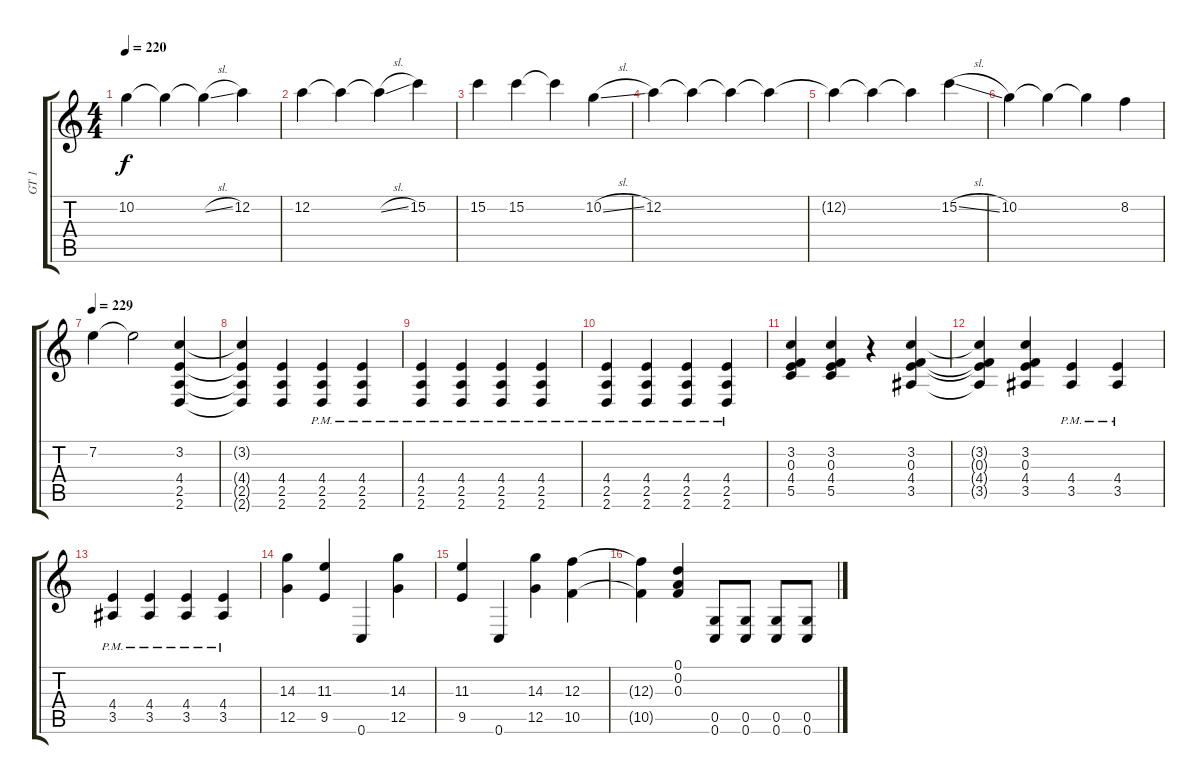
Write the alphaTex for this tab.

\track ("GT 1" "GT 1") {solo instrument distortionguitar}
\staff {score tabs}
\tuning (D4 A3 F3 C3 G2 C2) {hide}
\ts (4 4)
\tempo 220
\clef g2
\ks c
10.2.4{dy f} 10.2{t}.4 10.2{sl t}.4 12.2.4 |
12.2.4 12.2{t}.4 12.2{sl t}.4 15.2.4 |
15.2.4 15.2.4 15.2{t}.4 10.2{sl}.4 |
12.2.4 12.2{t}.4 12.2{t}.4 12.2{t}.4 |
12.2{t}.4 12.2{t}.4 12.2{t}.4 15.2{sl}.4 |
10.2.4 10.2{t}.4 10.2{t}.4 8.2.4 |
\tempo 229
7.2.4 7.2{t}.2 (3.2 4.4 2.5 2.6).4 |
(3.2{t} 4.4{t} 2.5{t} 2.6{t}).4 (4.4 2.5 2.6).4 (4.4 2.5 2.6{pm}).4 (4.4 2.5 2.6{pm}).4 |
(4.4 2.5 2.6{pm}).4 (4.4 2.5 2.6{pm}).4 (4.4 2.5 2.6{pm}).4 (4.4 2.5 2.6{pm}).4 |
(4.4 2.5 2.6{pm}).4 (4.4 2.5 2.6{pm}).4 (4.4 2.5 2.6{pm}).4 (4.4 2.5 2.6{pm}).4 |
(3.2 0.3 4.4 5.5).4 (3.2 0.3 4.4 5.5).4 r.4 (3.2 0.3 4.4 3.5).4 |
(3.2{t} 0.3{t} 4.4{t} 3.5{t}).4 (3.2 0.3 4.4 3.5).4 (4.4 3.5{pm}).4 (4.4 3.5{pm}).4 |
(4.4 3.5{pm}).4 (4.4 3.5{pm}).4 (4.4 3.5{pm}).4 (4.4 3.5{pm}).4 |
(14.3 12.5).4 (11.3 9.5).4 0.6.4 (14.3 12.5).4 |
(11.3 9.5).4 0.6.4 (14.3 12.5).4 (12.3 10.5).4 |
(12.3{t} 10.5{t}).4 (0.1 0.2 0.3).4 (0.5 0.6).8 (0.5 0.6).8 (0.5 0.6).8 (0.5 0.6).8
